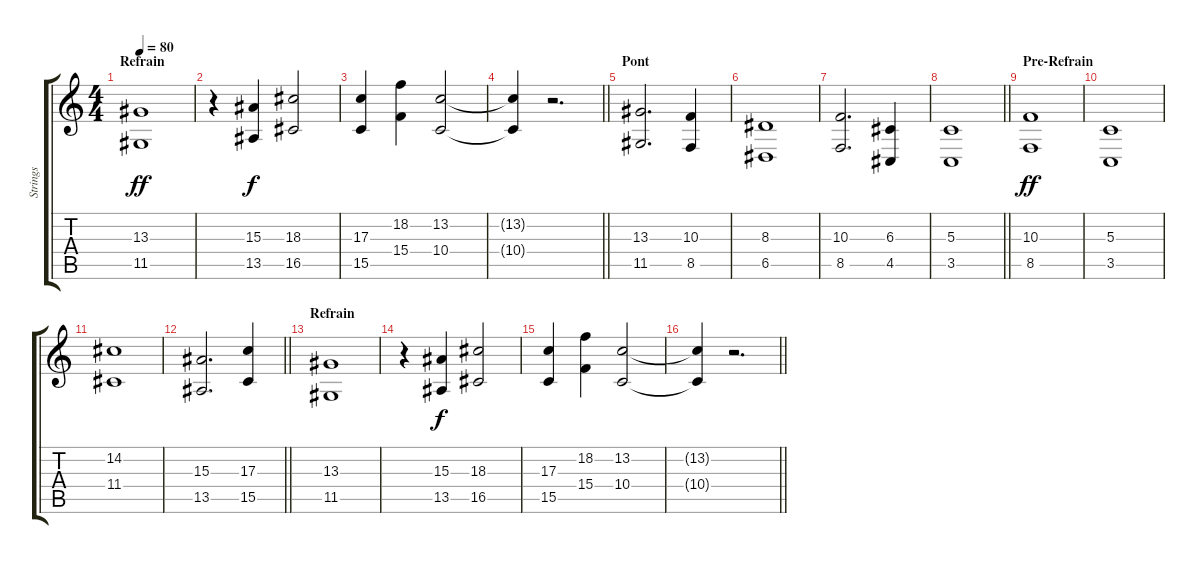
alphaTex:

\track ("Strings" "Strings") {instrument stringensemble2}
\staff {score tabs}
\tuning (E4 B3 G3 D3 A2 E2) {hide}
\ts (4 4)
\section ("" "Refrain")
\tempo 80
\clef g2
\ks c
(13.3 11.5).1{dy ff} |
r.4 (15.3 13.5).4{dy f} (18.3 16.5).2 |
(17.3 15.5).4 (18.2 15.4).4 (13.2 10.4).2 |
\barLineRight lightlight
(13.2{t} 10.4{t}).4 r.2{d} |
\section ("" "Pont")
(13.3 11.5).2{d} (10.3 8.5).4 |
(8.3 6.5).1 |
(10.3 8.5).2{d} (6.3 4.5).4 |
\barLineRight lightlight
(5.3 3.5).1 |
\section ("" "Pre-Refrain")
(10.3 8.5).1{dy ff} |
(5.3 3.5).1 |
(14.2 11.4).1 |
\barLineRight lightlight
(15.3 13.5).2{d} (17.3 15.5).4 |
\section ("" "Refrain")
(13.3 11.5).1 |
r.4 (15.3 13.5).4{dy f} (18.3 16.5).2 |
(17.3 15.5).4 (18.2 15.4).4 (13.2 10.4).2 |
\barLineRight lightlight
(13.2{t} 10.4{t}).4 r.2{d}
